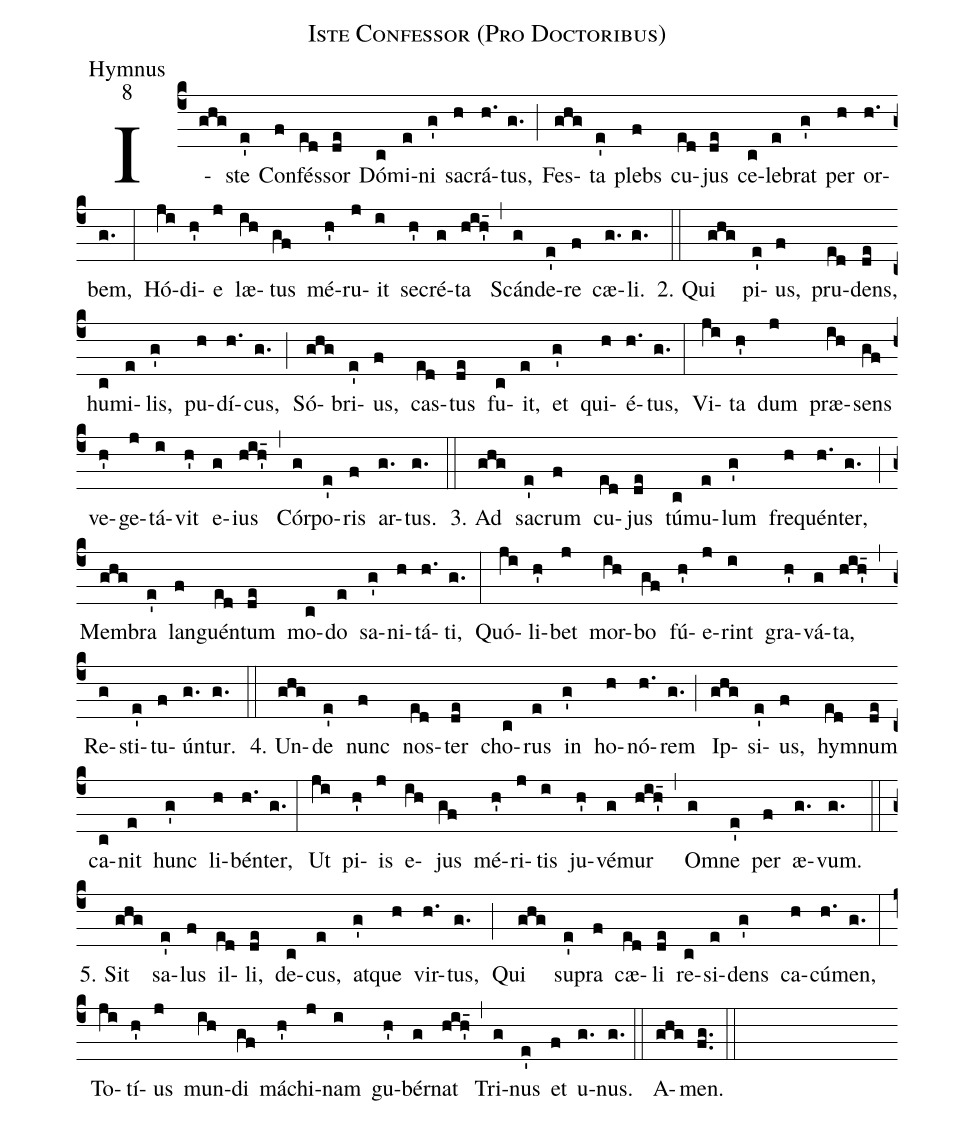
name:Iste Confessor (Pro Doctoribus);
office-part:Hymnus;
mode:8;
%%
(c4)I(ghg)ste(e') Con(f)fés(ed)sor(de) Dó(c)mi(e)ni(g') sa(h)crá(h.)tus,(g.) (;)
Fes(ghg)ta(e') plebs(f) cu(ed)jus(de) ce(c)le(e)brat(g') per(h) or(h.)bem,(g.) (:)
Hó(ji)di(h')e(j) læ(ih)tus(gf) mé(h')ru(j)it(i) se(h')cré(g)ta(h!i!h'_15) (,)
Scán(g)de(e')re(f) cæ(g.)li.(g.) (::)

2. Qui(ghg) pi(e')us,(f) pru(ed)dens,(de) hu(c)mi(e)lis,(g') pu(h)dí(h.)cus,(g.) (;)
Só(ghg)bri(e')us,(f) cas(ed)tus(de) fu(c)it,(e) et(g') qui(h)é(h.)tus,(g.) (:)
Vi(ji)ta(h') dum(j) præ(ih)sens(gf) ve(h')ge(j)tá(i)vit(h') e(g)ius(h!i!h'_15) (,)
Cór(g)po(e')ris(f) ar(g.)tus.(g.) (::)

3. Ad(ghg) sa(e')crum(f) cu(ed)jus(de) tú(c)mu(e)lum(g') fre(h)quén(h.)ter,(g.) (;)
Mem(ghg)bra(e') lan(f)guén(ed)tum(de) mo(c)do(e) sa(g')ni(h)tá(h.)ti,(g.) (:)
Quó(ji)li(h')bet(j) mor(ih)bo(gf) fú(h')e(j)rint(i) gra(h')vá(g)ta,(h!i!h'_15) (,)
Re(g)sti(e')tu(f)ún(g.)tur.(g.) (::)

4. Un(ghg)de(e') nunc(f) nos(ed)ter(de) cho(c)rus(e) in(g') ho(h)nó(h.)rem(g.) (;)
Ip(ghg)si(e')us,(f) hym(ed)num(de) ca(c)nit(e) hunc(g') li(h)bén(h.)ter,(g.) (:)
Ut(ji) pi(h')is(j) e(ih)jus(gf) mé(h')ri(j)tis(i) ju(h')vé(g)mur(h!i!h'_15) (,)
Om(g)ne(e') per(f) æ(g.)vum.(g.) (::)

5. Sit(ghg) sa(e')lus(f) il(ed)li,(de) de(c)cus,(e) at(g')que(h) vir(h.)tus,(g.) (;)
Qui(ghg) su(e')pra(f) cæ(ed)li(de) re(c)si(e)dens(g') ca(h)cú(h.)men,(g.) (:)
To(ji)tí(h')us(j) mun(ih)di(gf) má(h')chi(j)nam(i) gu(h')bér(g)nat(h!i!h'_15) (,)
Tri(g)nus(e') et(f) u(g.)nus.(g.) (::)
A(ghg)men.(fg..) (::)
